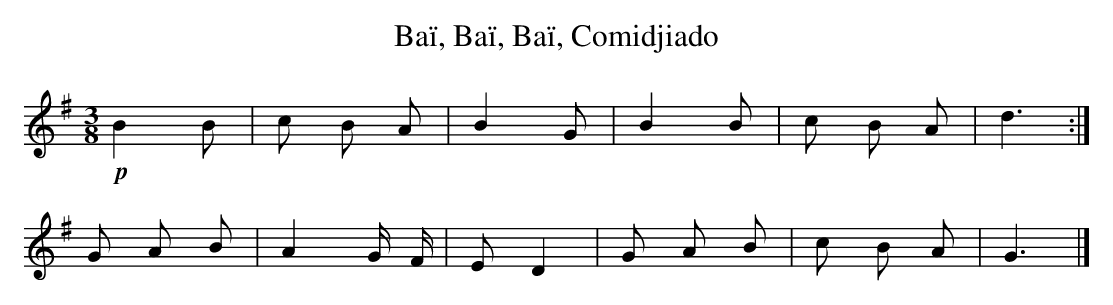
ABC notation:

X:1
T:Baï, Baï, Baï, Comidjiado
M:3/8
L:1/8
K:G
!p! B2 B | c B A | B2 G | B2 B | c B A | d3 :|
G A B | A2 G/ F/ | E D2 | G A B | c B A | G3 |]
